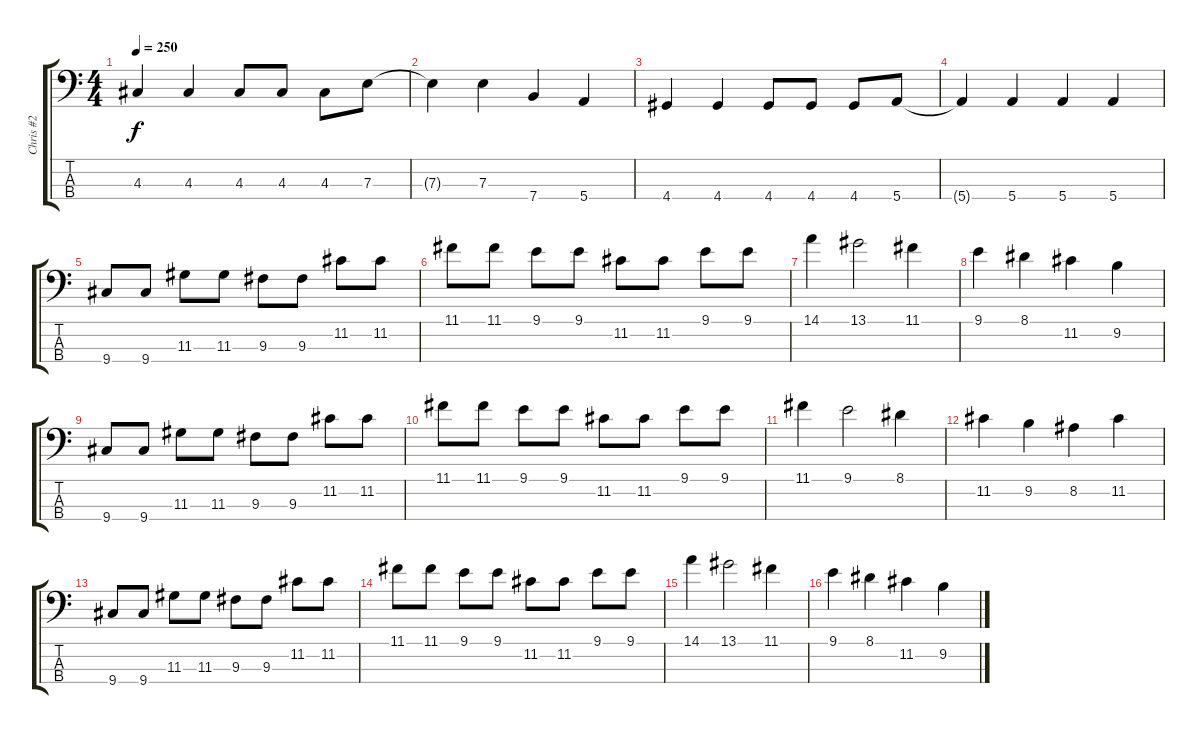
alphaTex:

\track ("Chris #2" "Chris #2") {instrument electricbasspick}
\staff {score tabs}
\tuning (G2 D2 A1 E1) {hide}
\ts (4 4)
\tempo 250
\clef f4
\ks c
4.3.4{dy f} 4.3.4 4.3.8 4.3.8 4.3.8 7.3.8 |
7.3{t}.4 7.3.4 7.4.4 5.4.4 |
4.4.4 4.4.4 4.4.8 4.4.8 4.4.8 5.4.8 |
5.4{t}.4 5.4.4 5.4.4 5.4.4 |
9.4.8 9.4.8 11.3.8 11.3.8 9.3.8 9.3.8 11.2.8 11.2.8 |
11.1.8 11.1.8 9.1.8 9.1.8 11.2.8 11.2.8 9.1.8 9.1.8 |
14.1.4 13.1.2 11.1.4 |
9.1.4 8.1.4 11.2.4 9.2.4 |
9.4.8 9.4.8 11.3.8 11.3.8 9.3.8 9.3.8 11.2.8 11.2.8 |
11.1.8 11.1.8 9.1.8 9.1.8 11.2.8 11.2.8 9.1.8 9.1.8 |
11.1.4 9.1.2 8.1.4 |
11.2.4 9.2.4 8.2.4 11.2.4 |
9.4.8 9.4.8 11.3.8 11.3.8 9.3.8 9.3.8 11.2.8 11.2.8 |
11.1.8 11.1.8 9.1.8 9.1.8 11.2.8 11.2.8 9.1.8 9.1.8 |
14.1.4 13.1.2 11.1.4 |
9.1.4 8.1.4 11.2.4 9.2.4
